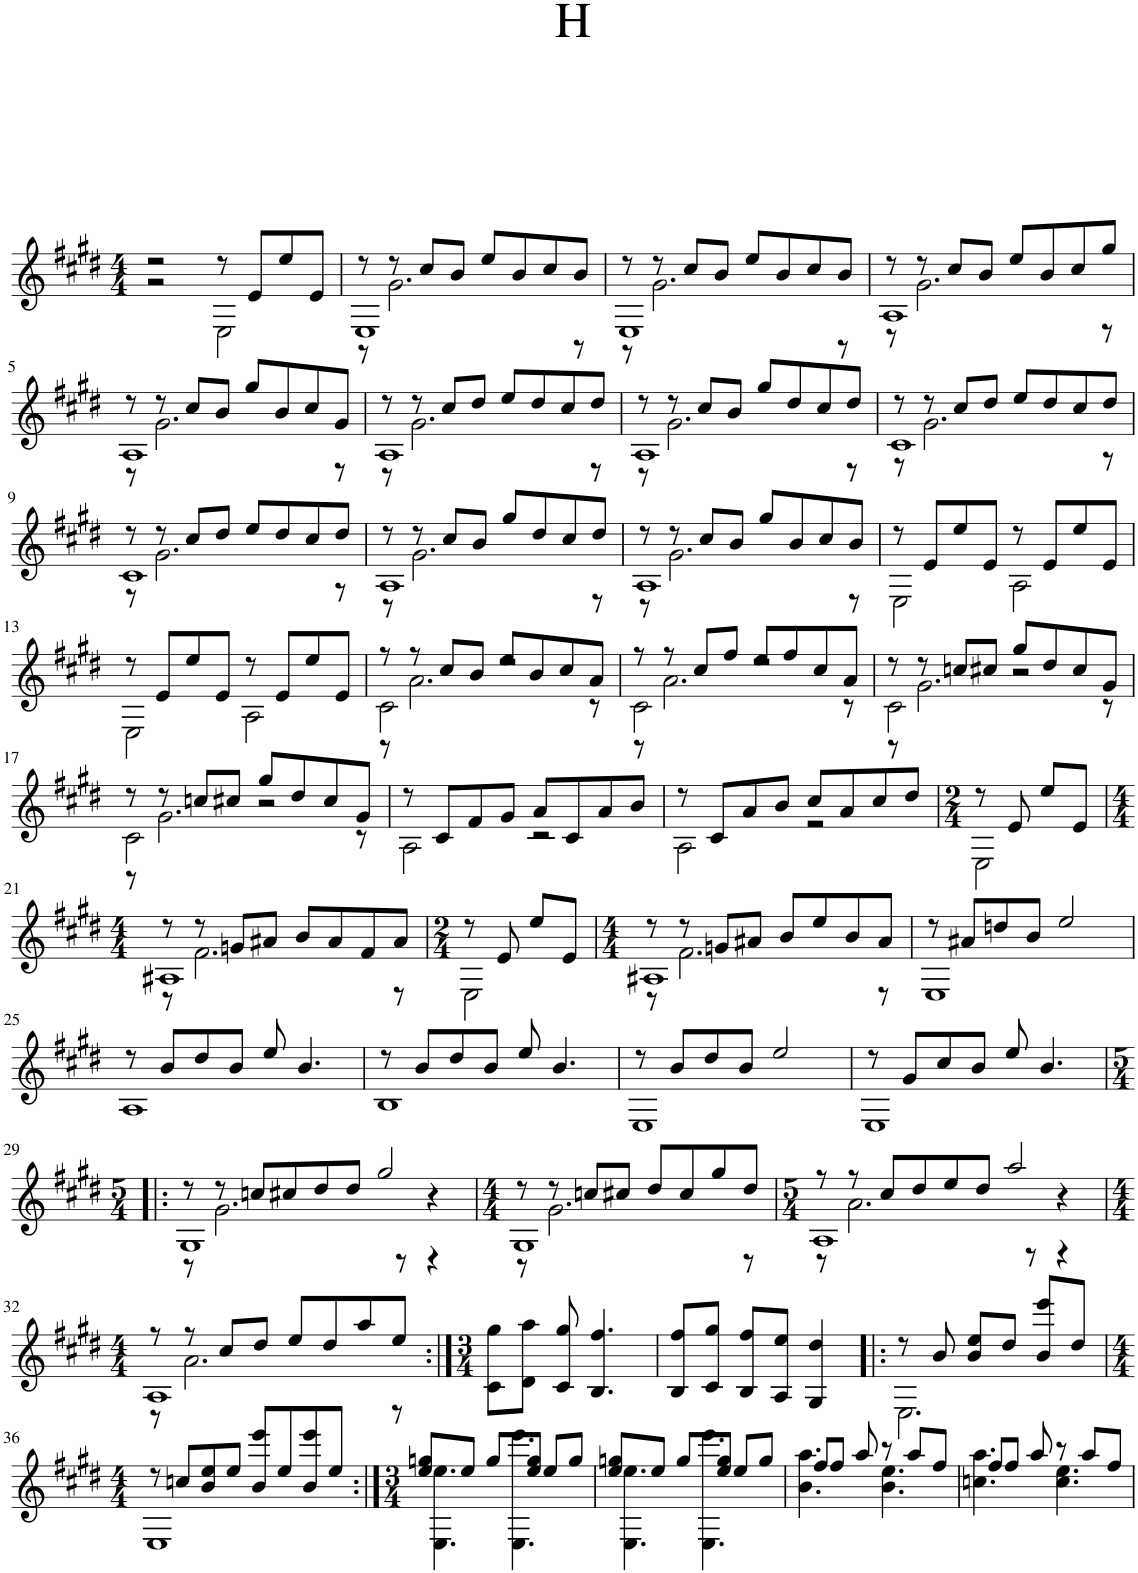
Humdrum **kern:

**kern
*part1
*staff1
*I"Piano
*I'Pno.
*clefG2
*k[f#c#g#d#]
*M4/4
=1
*^
2r	2r
8r	2E\
8e/L	.
8ee/	.
8e/J	.
=2	=2
*	*^
8r	1E	8r
8r	.	2.g#\
8cc#/L	.	.
8b/J	.	.
8ee/L	.	.
8b/	.	.
8cc#/	.	.
8b/J	.	8r
=3	=3	=3
8r	1E	8r
8r	.	2.g#\
8cc#/L	.	.
8b/J	.	.
8ee/L	.	.
8b/	.	.
8cc#/	.	.
8b/J	.	8r
=4	=4	=4
8r	1A	8r
8r	.	2.g#\
8cc#/L	.	.
8b/J	.	.
8ee/L	.	.
8b/	.	.
8cc#/	.	.
8gg#/J	.	8r
!!LO:LB:g=z	!!	!!
=5	=5	=5
8r	1A	8r
8r	.	2.g#\
8cc#/L	.	.
8b/J	.	.
8gg#/L	.	.
8b/	.	.
8cc#/	.	.
8g#/J	.	8r
=6	=6	=6
8r	1A	8r
8r	.	2.g#\
8cc#/L	.	.
8dd#/J	.	.
8ee/L	.	.
8dd#/	.	.
8cc#/	.	.
8dd#/J	.	8r
=7	=7	=7
8r	1A	8r
8r	.	2.g#\
8cc#/L	.	.
8b/J	.	.
8gg#/L	.	.
8dd#/	.	.
8cc#/	.	.
8dd#/J	.	8r
=8	=8	=8
8r	1c#	8r
8r	.	2.g#\
8cc#/L	.	.
8dd#/J	.	.
8ee/L	.	.
8dd#/	.	.
8cc#/	.	.
8dd#/J	.	8r
!!LO:LB:g=z	!!	!!
=9	=9	=9
8r	1c#	8r
8r	.	2.g#\
8cc#/L	.	.
8dd#/J	.	.
8ee/L	.	.
8dd#/	.	.
8cc#/	.	.
8dd#/J	.	8r
=10	=10	=10
8r	1A	8r
8r	.	2.g#\
8cc#/L	.	.
8b/J	.	.
8gg#/L	.	.
8dd#/	.	.
8cc#/	.	.
8dd#/J	.	8r
=11	=11	=11
8r	1A	8r
8r	.	2.g#\
8cc#/L	.	.
8b/J	.	.
8gg#/L	.	.
8b/	.	.
8cc#/	.	.
8b/J	.	8r
*	*v	*v
=12	=12
8r	2E\
8e/L	.
8ee/	.
8e/J	.
8r	2A\
8e/L	.
8ee/	.
8e/J	.
!!LO:LB:g=z	!!
=13	=13
8r	2E\
8e/L	.
8ee/	.
8e/J	.
8r	2A\
8e/L	.
8ee/	.
8e/J	.
=14	=14
*	*^
8r	2c#\	8r
8r	.	2.a\
8cc#/L	.	.
8b/J	.	.
8ee/L	2r	.
8b/	.	.
8cc#/	.	.
8a/J	.	8r
=15	=15	=15
8r	2c#\	8r
8r	.	2.a\
8cc#/L	.	.
8ff#/J	.	.
8ee/L	2r	.
8ff#/	.	.
8cc#/	.	.
8a/J	.	8r
=16	=16	=16
8r	2c#\	8r
8r	.	2.g#\
8ccn/L	.	.
8cc#X/J	.	.
8gg#/L	2r	.
8dd#/	.	.
8cc#/	.	.
8g#/J	.	8r
!!LO:LB:g=z	!!	!!
=17	=17	=17
8r	2c#\	8r
8r	.	2.g#\
8ccn/L	.	.
8cc#X/J	.	.
8gg#/L	2r	.
8dd#/	.	.
8cc#/	.	.
8g#/J	.	8r
*	*v	*v
=18	=18
8r	2A\
8c#/L	.
8f#/	.
8g#/J	.
8a/L	2r
8c#/	.
8a/	.
8b/J	.
=19	=19
8r	2A\
8c#/L	.
8a/	.
8b/J	.
8cc#/L	2r
8a/	.
8cc#/	.
8dd#/J	.
=20	=20
*M2/4	*
8r	2E\
8e/	.
8ee/L	.
8e/J	.
*v	*v
!!LO:LB:g=z
=21
*M4/4
*^
*	*^
8r	1A#X	8r
8r	.	2.f#\
8gn/L	.	.
8a#X/J	.	.
8b/L	.	.
8a#/	.	.
8f#/	.	.
8a#/J	.	8r
*v	*v	*v
=22
*M2/4
*^
8r	2E\
8e/	.
8ee/L	.
8e/J	.
*v	*v
=23
*M4/4
*^
*	*^
8r	1A#X	8r
8r	.	2.f#\
8gn/L	.	.
8a#X/J	.	.
8b/L	.	.
8ee/	.	.
8b/	.	.
8a#/J	.	8r
*	*v	*v
=24	=24
8r	1E
8a#X/L	.
8ddn/	.
8b/J	.
2ee/	.
!!LO:LB:g=z	!!
=25	=25
8r	1A
8b/L	.
8dd#/	.
8b/J	.
8ee/	.
4.b/	.
=26	=26
8r	1B
8b/L	.
8dd#/	.
8b/J	.
8ee/	.
4.b/	.
=27	=27
8r	1E
8b/L	.
8dd#/	.
8b/J	.
2ee/	.
=28	=28
8r	1E
8g#/L	.
8cc#/	.
8b/J	.
8ee/	.
4.b/	.
*v	*v
!!LO:LB:g=z
=29!|:
*M5/4
*^
*	*^
8r	1G#	8r
8r	.	2.g#\
8ccn/L	.	.
8cc#X/	.	.
8dd#/	.	.
8dd#/J	.	.
2gg#/	.	.
.	.	8r
.	4r	4r
=30	=30	=30
*M4/4	*	*
8r	1G#	8r
8r	.	2.g#\
8ccn/L	.	.
8cc#X/J	.	.
8dd#/L	.	.
8cc#/	.	.
8gg#/	.	.
8dd#/J	.	8r
=31	=31	=31
*M5/4	*	*
8r	1A	8r
8r	.	2.a\
8cc#/L	.	.
8dd#/	.	.
8ee/	.	.
8dd#/J	.	.
2aa/	.	.
.	.	8r
.	4r	4r
!!LO:LB:g=z	!!	!!
=32	=32	=32
*M4/4	*	*
8r	1A	8r
8r	.	2.a\
8cc#/L	.	.
8dd#/J	.	.
8ee/L	.	.
8dd#/	.	.
8aa/	.	.
8ee/J	.	8r
*v	*v	*v
=33:|!
*M3/4
8c#\ 8gg#\L
8d#\ 8aa\J
8c#/ 8gg#/
4.B/ 4.ff#/
=34
8B/ 8ff#/L
8c#/ 8gg#/J
8B/ 8ff#/L
8A/ 8ee/J
4G#/ 4dd#/
=35!|:
*^
8r	2.E\
8b/	.
8b/ 8ee/L	.
8dd#/J	.
8b/ 8eee/L	.
8dd#/J	.
!!LO:LB:g=z	!!
=36	=36
*M4/4	*
8r	1E
8ccn/L	.
8b/ 8ee/	.
8ee/J	.
8b/ 8eee/L	.
8ee/	.
8b/ 8eee/	.
8ee/J	.
=37:|!	=37:|!
*M3/4	*
8ee/ 8ggn/L	4.E\ 4.ee\
8ee/J	.
8gg/L	.
8ee/ 8gg/J	4.E\ 4.eee\
8ee/L	.
8gg/J	.
=38	=38
8ee/ 8ggn/L	4.E\ 4.ee\
8ee/J	.
8gg/L	.
8ee/ 8gg/J	4.E\ 4.eee\
8ee/L	.
8gg/J	.
=39	=39
8ff#/L	4.b\ 4.aa\
8ff#/J	.
8aa/	.
8r	4.b\ 4.ee\
8aa/L	.
8ff#/J	.
=40	=40
8ff#/L	4.ccn\ 4.aa\
8ff#/J	.
8aa/	.
8r	4.cc\ 4.ee\
8aa/L	.
8ff#/J	.
*v	*v
=
*-
